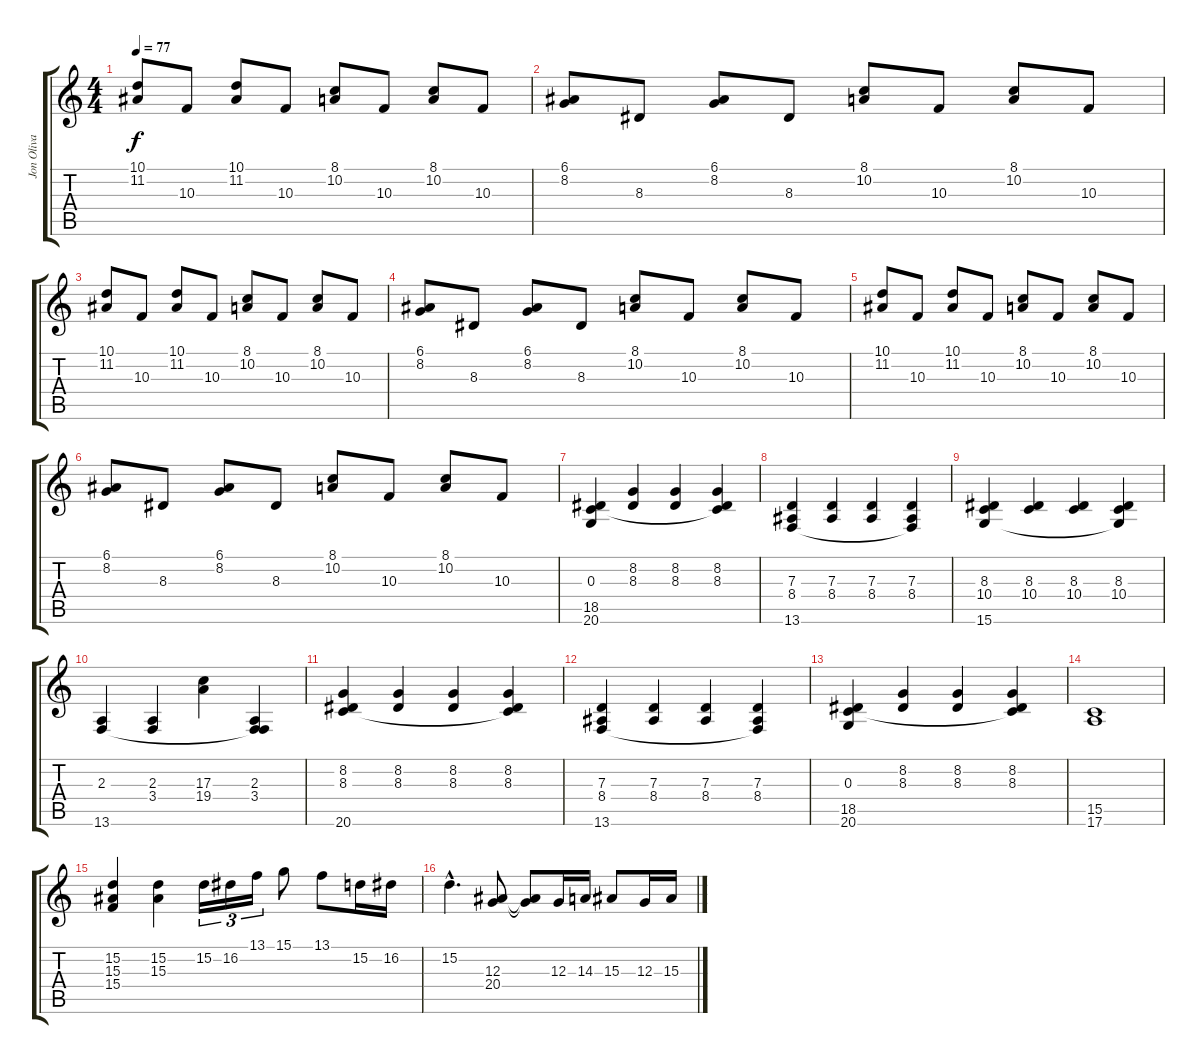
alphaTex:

\track ("Jon Oliva" "Jon Oliva") {instrument acousticgrandpiano}
\staff {score tabs}
\tuning (E4 B3 G3 D3 A2 E2) {hide}
\ts (4 4)
\tempo 77
\clef g2
\ks c
(10.1 11.2).8{dy f} 10.3.8 (10.1 11.2).8 10.3.8 (8.1 10.2).8 10.3.8 (8.1 10.2).8 10.3.8 |
(6.1 8.2).8 8.3.8 (6.1 8.2).8 8.3.8 (8.1 10.2).8 10.3.8 (8.1 10.2).8 10.3.8 |
(10.1 11.2).8 10.3.8 (10.1 11.2).8 10.3.8 (8.1 10.2).8 10.3.8 (8.1 10.2).8 10.3.8 |
(6.1 8.2).8 8.3.8 (6.1 8.2).8 8.3.8 (8.1 10.2).8 10.3.8 (8.1 10.2).8 10.3.8 |
(10.1 11.2).8 10.3.8 (10.1 11.2).8 10.3.8 (8.1 10.2).8 10.3.8 (8.1 10.2).8 10.3.8 |
(6.1 8.2).8 8.3.8 (6.1 8.2).8 8.3.8 (8.1 10.2).8 10.3.8 (8.1 10.2).8 10.3.8 |
(0.3 18.5 20.6).4 (8.2 8.3).4 (8.2 8.3).4 (8.2 8.3 20.6{t}).4 |
(7.3 8.4 13.6).4 (7.3 8.4).4 (7.3 8.4).4 (7.3 8.4 13.6{t}).4 |
(8.3 10.4 15.6).4 (8.3 10.4).4 (8.3 10.4).4 (8.3 10.4 15.6{t}).4 |
(2.3 13.6).4 (2.3 3.4).4 (17.3 19.4).4 (2.3 3.4 13.6{t}).4 |
(8.2 8.3 20.6).4 (8.2 8.3).4 (8.2 8.3).4 (8.2 8.3 20.6{t}).4 |
(7.3 8.4 13.6).4 (7.3 8.4).4 (7.3 8.4).4 (7.3 8.4 13.6{t}).4 |
(0.3 18.5 20.6).4 (8.2 8.3).4 (8.2 8.3).4 (8.2 8.3 20.6{t}).4 |
(15.5 17.6).1 |
(15.2 15.3 15.4).4 (15.2 15.3).4 15.2.16{tu (3 2)} 16.2.16{tu (3 2)} 13.1.16{tu (3 2)} 15.1.8 13.1.8 15.2.16 16.2.16 |
15.2{hac}.4{d} (12.3 20.4).8 (12.3{t} 20.4{t}).8 12.3.16 14.3.16 15.3.8 12.3.16 15.3.16
